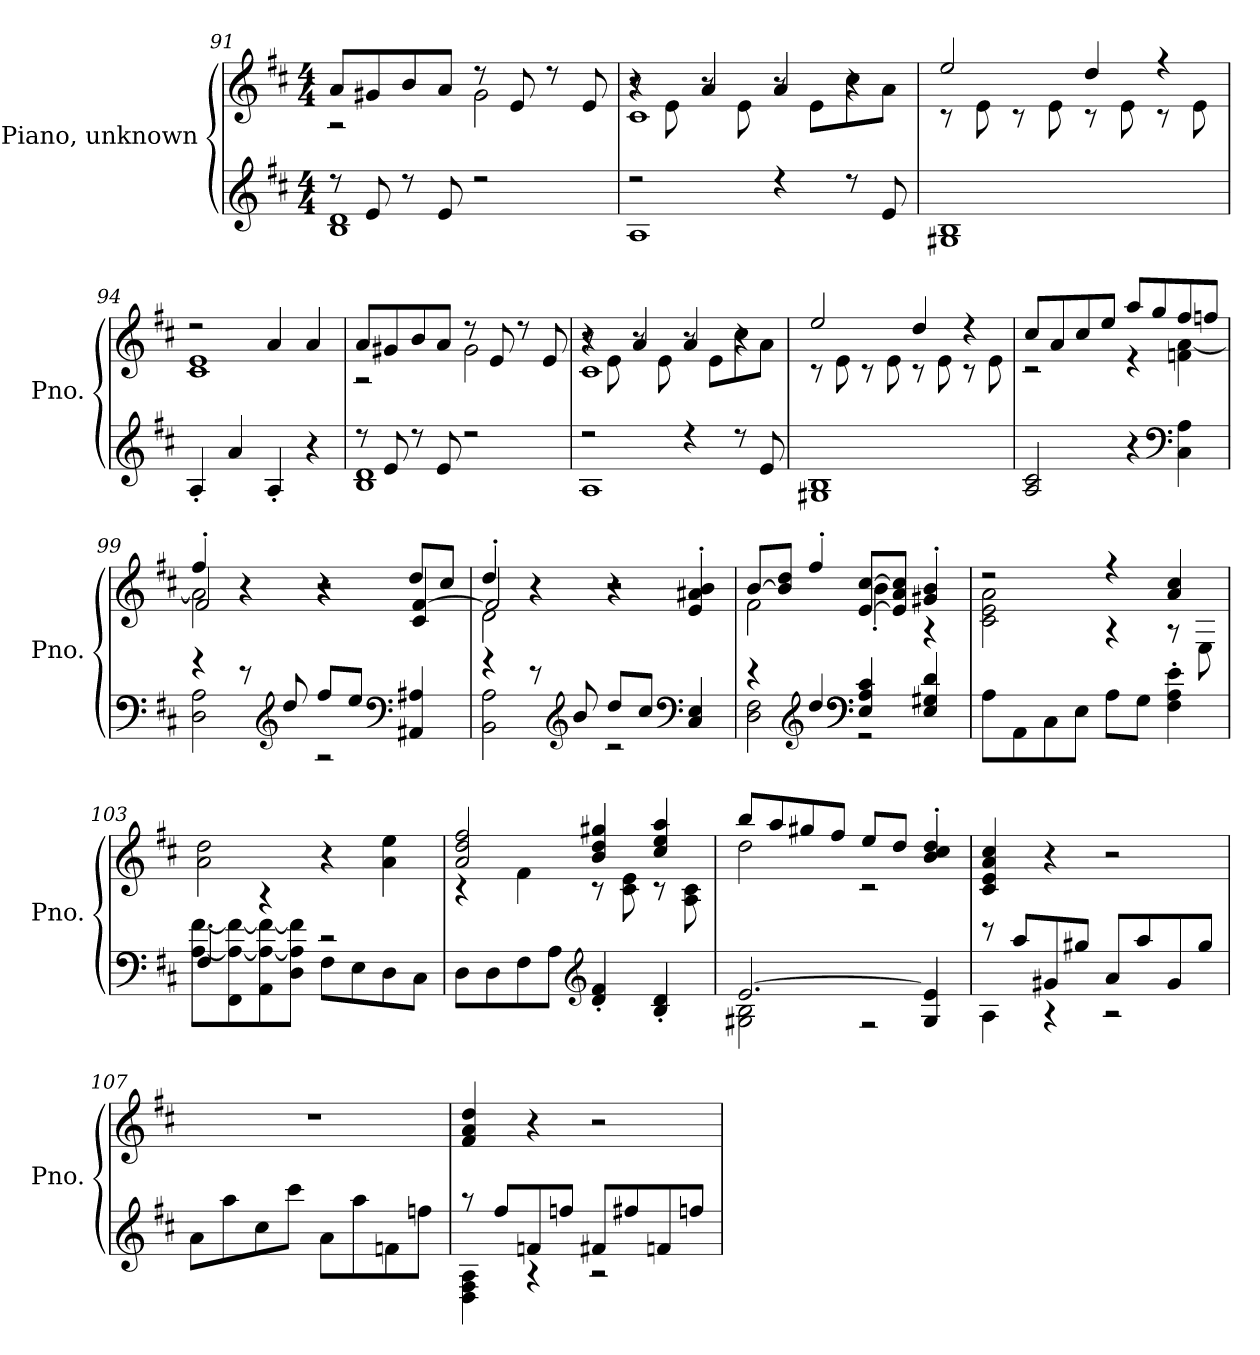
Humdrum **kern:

**kern	**kern
*part1	*part1
*staff2	*staff1
*I"Piano, unknown	*
*I'Pno.	*
!!LO:LB:g=z
*clefG2	*clefG2
*k[f#c#]	*k[f#c#]
*M4/4	*M4/4
=91	=91
*^	*^
8r	1B 1d	8a/L	2r
8e/	.	8g#X/	.
8r	.	8b/	.
8e/	.	8a/J	.
2r	.	8r	2g#\
.	.	8e/	.
.	.	8r	.
.	.	8e/	.
=92	=92	=92	=92
*	*	*	*^
2r	1A	4r	8r	1c#
.	.	.	8e\	.
.	.	4a/	8r	.
.	.	.	8e\	.
4r	.	4a/	8r	.
.	.	.	8e\L	.
8r	.	4r	8cc#\	.
8e/	.	.	8a\J	.
*v	*v	*	*	*
*	*	*v	*v
=93	=93	=93
1G#X 1B	2ee/	8r
.	.	8e\
.	.	8r
.	.	8e\
.	4dd/	8r
.	.	8e\
.	4r	8r
.	.	8e\
=94	=94	=94
4A'/	2r	1c# 1e
4a/	.	.
4A'/	4a/	.
4r	4a/	.
!!LO:LB:g=z	!!
=95	=95	=95
*^	*	*
8r	1B 1d	8a/L	2r
8e/	.	8g#X/	.
8r	.	8b/	.
8e/	.	8a/J	.
2r	.	8r	2g#\
.	.	8e/	.
.	.	8r	.
.	.	8e/	.
=96	=96	=96	=96
*	*	*	*^
2r	1A	4r	8r	1c#
.	.	.	8e\	.
.	.	4a/	8r	.
.	.	.	8e\	.
4r	.	4a/	8r	.
.	.	.	8e\L	.
8r	.	4r	8cc#\	.
8e/	.	.	8a\J	.
*v	*v	*	*	*
*	*	*v	*v
=97	=97	=97
1G#X 1B	2ee/	8r
.	.	8e\
.	.	8r
.	.	8e\
.	4dd/	8r
.	.	8e\
.	4r	8r
.	.	8e\
=98	=98	=98
2A/ 2c#/	8cc#/L	2r
.	8a/	.
.	8cc#/	.
.	8ee/J	.
4r	8aa/L	4r
.	8gg/	.
*clefF4	*	*
4C#\ 4A\	8ff#/	4fn\ [4a\
.	8ffn/J	.
!!LO:LB:g=z
=99	=99	=99
*^	*	*^
4r	2D\ 2A\	4ff#'/	2a\]	2f#/
8r	.	4r	.	.
*clefG2	*	*	*	*
8dd/	.	.	.	.
8ff#/L	2r	4r	2r	4r
8ee/J	.	.	.	.
*clefF4	*	*	*	*
4AA#X/ 4A#X/	.	8dd/L	.	4c#/ [4f#/
.	.	8cc#/J	.	.
=100	=100	=100	=100	=100
4r	2BB\ 2A\	4dd'/	2d\	2f#/]
8r	.	4r	.	.
*clefG2	*	*	*	*
8b/	.	.	.	.
8dd/L	2r	4r	2r	2r
8cc#/J	.	.	.	.
*clefF4	*	*	*	*
4C#/ 4E/	.	4e/' 4a#X/' 4b/'	.	.
*	*	*	*v	*v
=101	=101	=101	=101
4r	2D\ 2F#\	[8b/L	2f#\
.	.	8b/] 8dd/J	.
*clefG2	*	*	*
4dd/	.	4ff#'/	.
*clefF4	*	*	*
4E/ 4A/ 4c#/	2r	[8e/ [8cc#/L	4b'\
.	.	8e/] 8a/ 8cc#/]J	.
4E/ 4G#X/ 4d/	.	4g#X/' 4b/'	4r
*v	*v	*	*
!!LO:LB:g=z	!!
=102	=102	=102
8A\L	2r	2c#\ 2e\ 2a\
8AA\	.	.
8C#\	.	.
8E\J	.	.
8A\L	4r	4r
8G\J	.	.
4F#\' 4A\' 4e\'	4a/ 4cc#/	8r
.	.	8E\
*	*v	*v
=103	=103
*^	*
4F#'/	[8A\ [8f#\L	2a\ 2dd\
.	8FF#\ 8A\_ 8f#\_	.
4r	8AA\ 8A\_ 8f#\_	.
.	8D\ 8A\] 8f#\]J	.
2r	8F#\L	4r
.	8E\	.
.	8D\	4a\ 4ee\
.	8C#\J	.
*v	*v	*
=104	=104
*	*^
8D\L	2a/ 2dd/ 2ff#/	4r
8D\	.	.
8F#\	.	4f#\
8A\J	.	.
*clefG2	*	*
4d/' 4f#/'	4b/ 4dd/ 4gg#X/	8r
.	.	8c#\ 8e\
4B/' 4d/'	4cc#/ 4ee/ 4aa/	8r
.	.	8A\ 8c#\
=105	=105	=105
*^	*	*
[2.e/	2G#X\ 2B\	8bb/L	2dd\
.	.	8aa/	.
.	.	8gg#X/	.
.	.	8ff#/J	.
.	2r	8ee/L	2r
.	.	8dd/J	.
4G#/ 4e/]	.	4b/' 4cc#/' 4dd/'	.
*	*	*v	*v
!!LO:LB:g=z
=106	=106	=106
8r	4A\	4c#/ 4e/ 4a/ 4cc#/
8aa/L	.	.
8g#X/	4r	4r
8gg#X/J	.	.
8a/L	2r	2r
8aa/	.	.
8g#/	.	.
8gg#/J	.	.
*v	*v	*
=107	=107
8a\L	1r
8aa\	.
8cc#\	.
8ccc#\J	.
8a\L	.
8aa\	.
8fn\	.
8ffn\J	.
=108	=108
*^	*
8r	4D\ 4F#\ 4A\	4f#/ 4a/ 4dd/
8ff#/L	.	.
8fn/	4r	4r
8ffn/J	.	.
8f#X/L	2r	2r
8ff#X/	.	.
8fn/	.	.
8ffn/J	.	.
*v	*v	*
=	=
*-	*-
